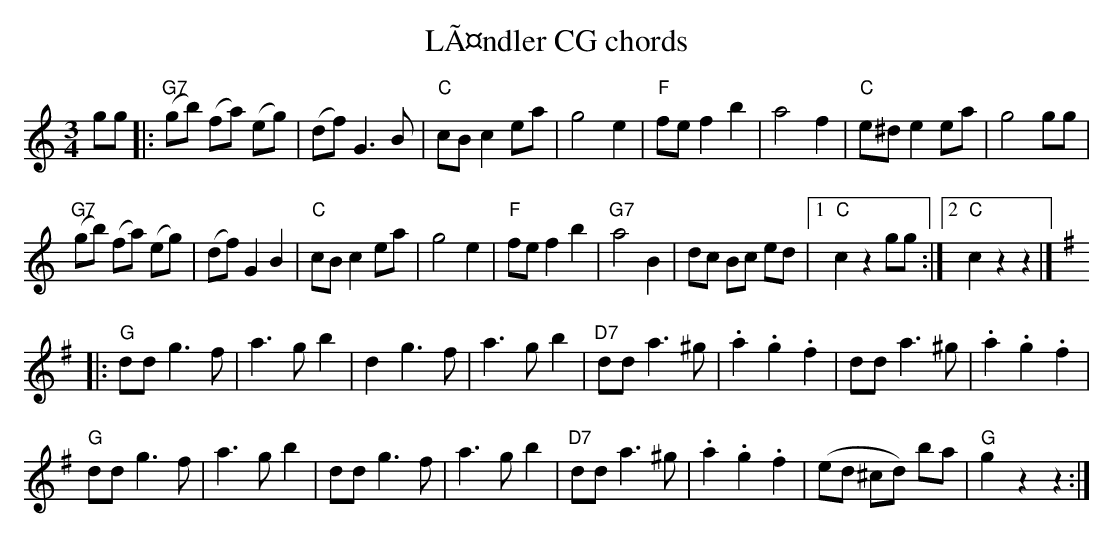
X:1
T: LÃ¤ndler CG chords
M:3/4
L:1/8
K:C %%MIDI gchordon
gg |: "G7"(gb) (fa) (eg) | (df) G3 B | "C"cB c2 ea | g4 e2 | "F"fe f2 b2 | a4 f2 | "C"e^d e2 ea | g4 gg |
"G7"(gb) (fa) (eg) | (df) G2B2 | "C"cB c2 ea | g4 e2 | "F"fe f2 b2 | "G7"a4 B2 | dc Bc ed |1 "C"c2 z2 gg :|2 "C"c2 z2z2 |][K:G]
|: "G"dd g3 f | a3 g b2 | d2 g3 f | a3 g b2 | "D7"dd a3 ^g | .a2 .g2 .f2 | dd a3 ^g | .a2 .g2. f2 |
"G"dd g3 f | a3 g b2 | dd g3 f | a3g b2 | "D7"dd a3 ^g | .a2 .g2 .f2 | (ed ^cd) ba | "G"g2 z2z2 :|
